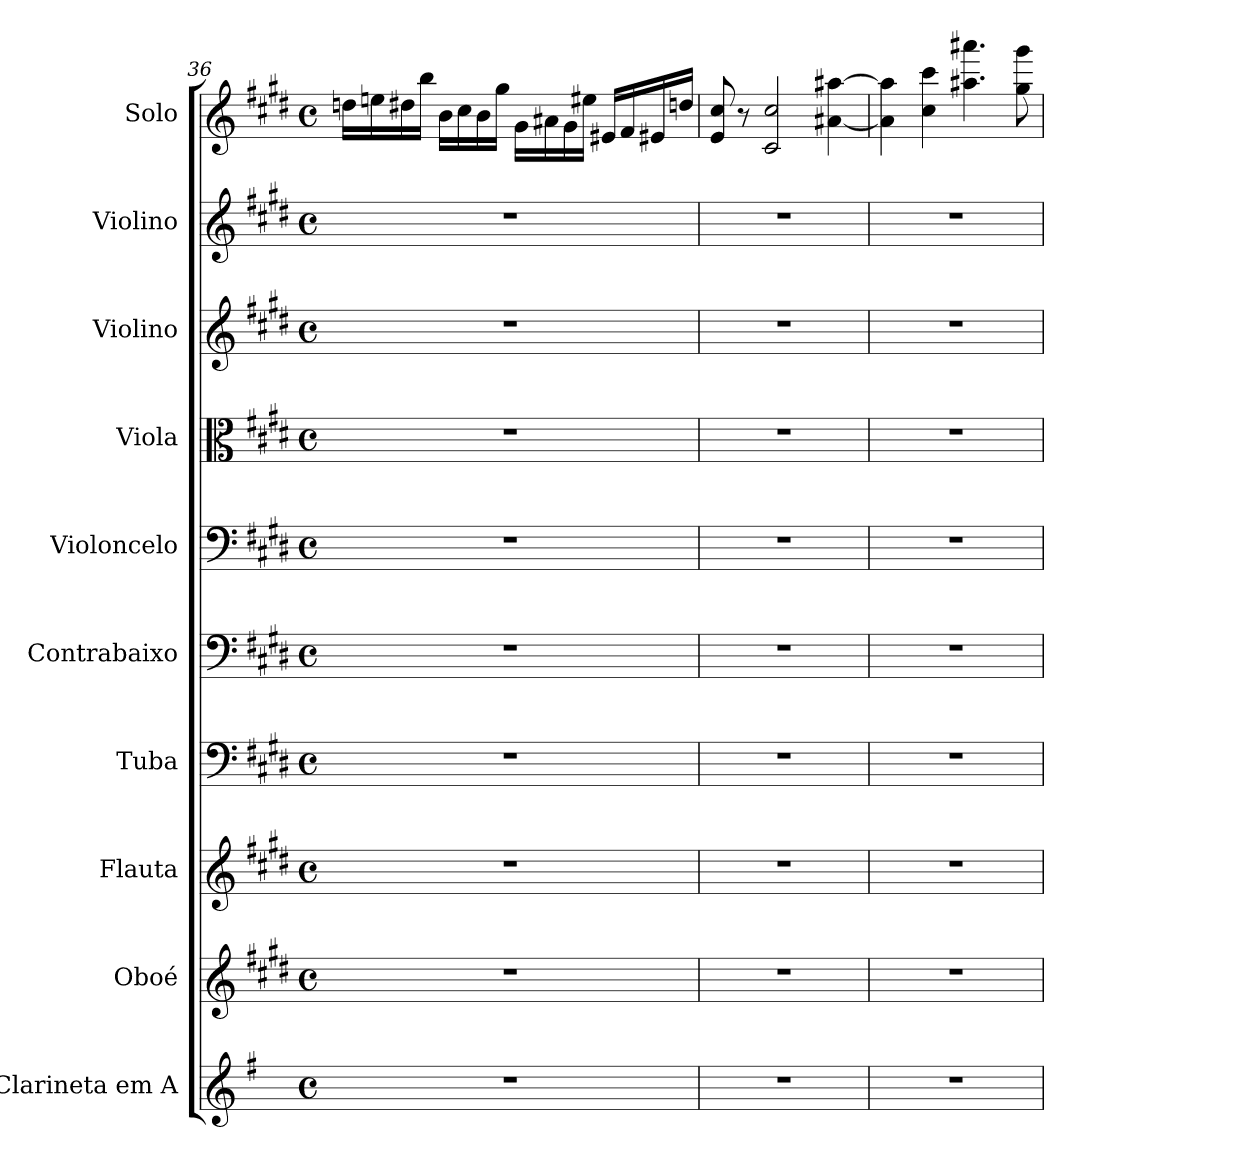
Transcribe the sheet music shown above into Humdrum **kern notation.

**kern	**kern	**kern	**kern	**kern	**kern	**kern	**kern	**kern	**kern
*part10	*part9	*part8	*part7	*part6	*part5	*part4	*part3	*part2	*part1
*staff10	*staff9	*staff8	*staff7	*staff6	*staff5	*staff4	*staff3	*staff2	*staff1
*I"Clarineta em A	*I"Oboé	*I"Flauta	*I"Tuba	*I"Contrabaixo	*I"Violoncelo	*I"Viola	*I"Violino	*I"Violino	*I"Solo
*I'Cl. A	*I'Ob.	*I'Fl.	*I'Tba.	*I'Cb.	*I'Vc.	*I'Vla	*I'Vln.	*I'Vln.	*I'Solo
*clefG2	*clefG2	*clefG2	*clefF4	*clefF4	*clefF4	*clefC3	*clefG2	*clefG2	*clefG2
*ITrd2c3	*	*	*	*ITrd7c12	*	*	*	*	*
*k[f#c#g#d#]	*k[f#c#g#d#]	*k[f#c#g#d#]	*k[f#c#g#d#]	*k[f#c#g#d#]	*k[f#c#g#d#]	*k[f#c#g#d#]	*k[f#c#g#d#]	*k[f#c#g#d#]	*k[f#c#g#d#]
*M4/4	*M4/4	*M4/4	*M4/4	*M4/4	*M4/4	*M4/4	*M4/4	*M4/4	*M4/4
*met(c)	*met(c)	*met(c)	*met(c)	*met(c)	*met(c)	*met(c)	*met(c)	*met(c)	*met(c)
=36	=36	=36	=36	=36	=36	=36	=36	=36	=36
1r	1r	1r	1r	1r	1r	1r	1r	1r	16ddn\LL
.	.	.	.	.	.	.	.	.	16een\
.	.	.	.	.	.	.	.	.	16dd#X\
.	.	.	.	.	.	.	.	.	16bb\JJ
.	.	.	.	.	.	.	.	.	16b\LL
.	.	.	.	.	.	.	.	.	16cc#\
.	.	.	.	.	.	.	.	.	16b\
.	.	.	.	.	.	.	.	.	16gg#\JJ
.	.	.	.	.	.	.	.	.	16g#\LL
.	.	.	.	.	.	.	.	.	16a#X\
.	.	.	.	.	.	.	.	.	16g#\
.	.	.	.	.	.	.	.	.	16ee#X\JJ
.	.	.	.	.	.	.	.	.	16e#X/LL
.	.	.	.	.	.	.	.	.	16f#/
.	.	.	.	.	.	.	.	.	16e#X/
.	.	.	.	.	.	.	.	.	16ddn/JJ
!!LO:LB:g=z
=37	=37	=37	=37	=37	=37	=37	=37	=37	=37
1r	1r	1r	1r	1r	1r	1r	1r	1r	8e/ 8cc#/
.	.	.	.	.	.	.	.	.	8r
.	.	.	.	.	.	.	.	.	2c#/ 2cc#/
.	.	.	.	.	.	.	.	.	[4a#X\ [4aa#X\
=38	=38	=38	=38	=38	=38	=38	=38	=38	=38
1r	1r	1r	1r	1r	1r	1r	1r	1r	4a#\] 4aa#\]
.	.	.	.	.	.	.	.	.	4cc#\ 4ccc#\
.	.	.	.	.	.	.	.	.	4.aa#X\ 4.aaa#X\
.	.	.	.	.	.	.	.	.	8gg#\ 8ggg#\
=	=	=	=	=	=	=	=	=	=
*-	*-	*-	*-	*-	*-	*-	*-	*-	*-
